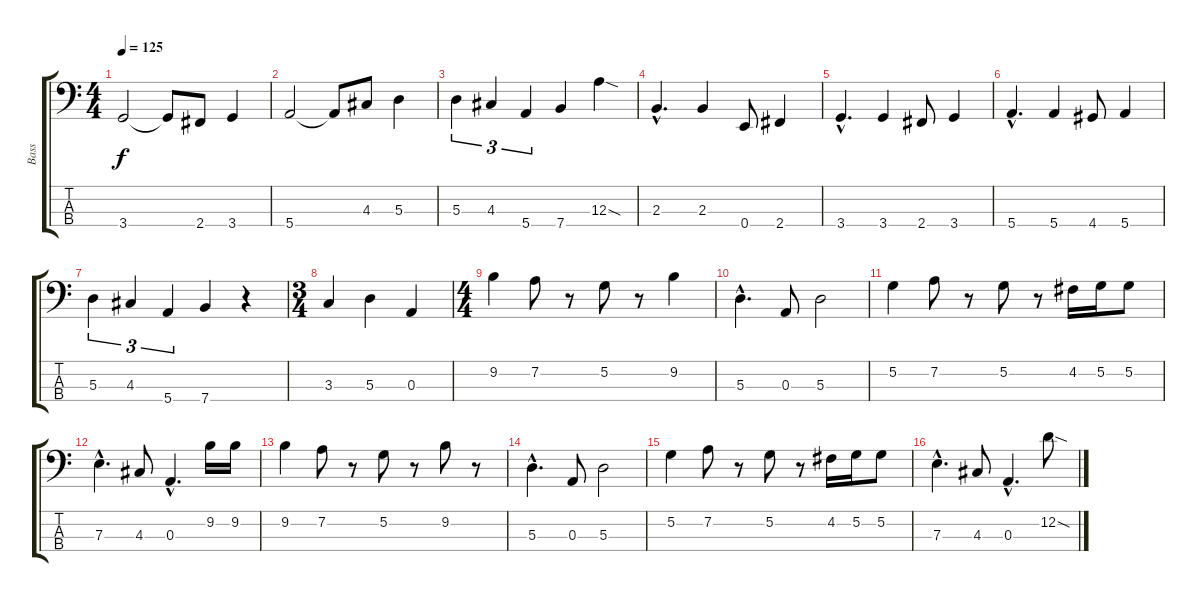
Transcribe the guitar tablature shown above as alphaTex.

\track ("Bass" "Bass") {instrument electricbassfinger}
\staff {score tabs}
\tuning (G2 D2 A1 E1) {hide}
\ts (4 4)
\tempo 125
\clef f4
\ks c
3.4.2{dy f} 3.4{t}.8 2.4.8 3.4.4 |
5.4.2 5.4{t}.8 4.3.8 5.3.4 |
5.3.4{tu (3 2)} 4.3.4{tu (3 2)} 5.4.4{tu (3 2)} 7.4.4 12.3{sod}.4 |
2.3{hac}.4{d} 2.3.4 0.4.8 2.4.4 |
3.4{hac}.4{d} 3.4.4 2.4.8 3.4.4 |
5.4{hac}.4{d} 5.4.4 4.4.8 5.4.4 |
5.3.4{tu (3 2)} 4.3.4{tu (3 2)} 5.4.4{tu (3 2)} 7.4.4 r.4 |
\ts (3 4)
3.3.4 5.3.4 0.3.4 |
\ts (4 4)
9.2.4 7.2.8 r.8 5.2.8 r.8 9.2.4 |
5.3{hac}.4{d} 0.3.8 5.3.2 |
5.2.4 7.2.8 r.8 5.2.8 r.8 4.2.16 5.2.16 5.2.8 |
7.3{hac}.4{d} 4.3.8 0.3{hac}.4{d} 9.2.16 9.2.16 |
9.2.4 7.2.8 r.8 5.2.8 r.8 9.2.8 r.8 |
5.3{hac}.4{d} 0.3.8 5.3.2 |
5.2.4 7.2.8 r.8 5.2.8 r.8 4.2.16 5.2.16 5.2.8 |
7.3{hac}.4{d} 4.3.8 0.3{hac}.4{d} 12.2{sod}.8
